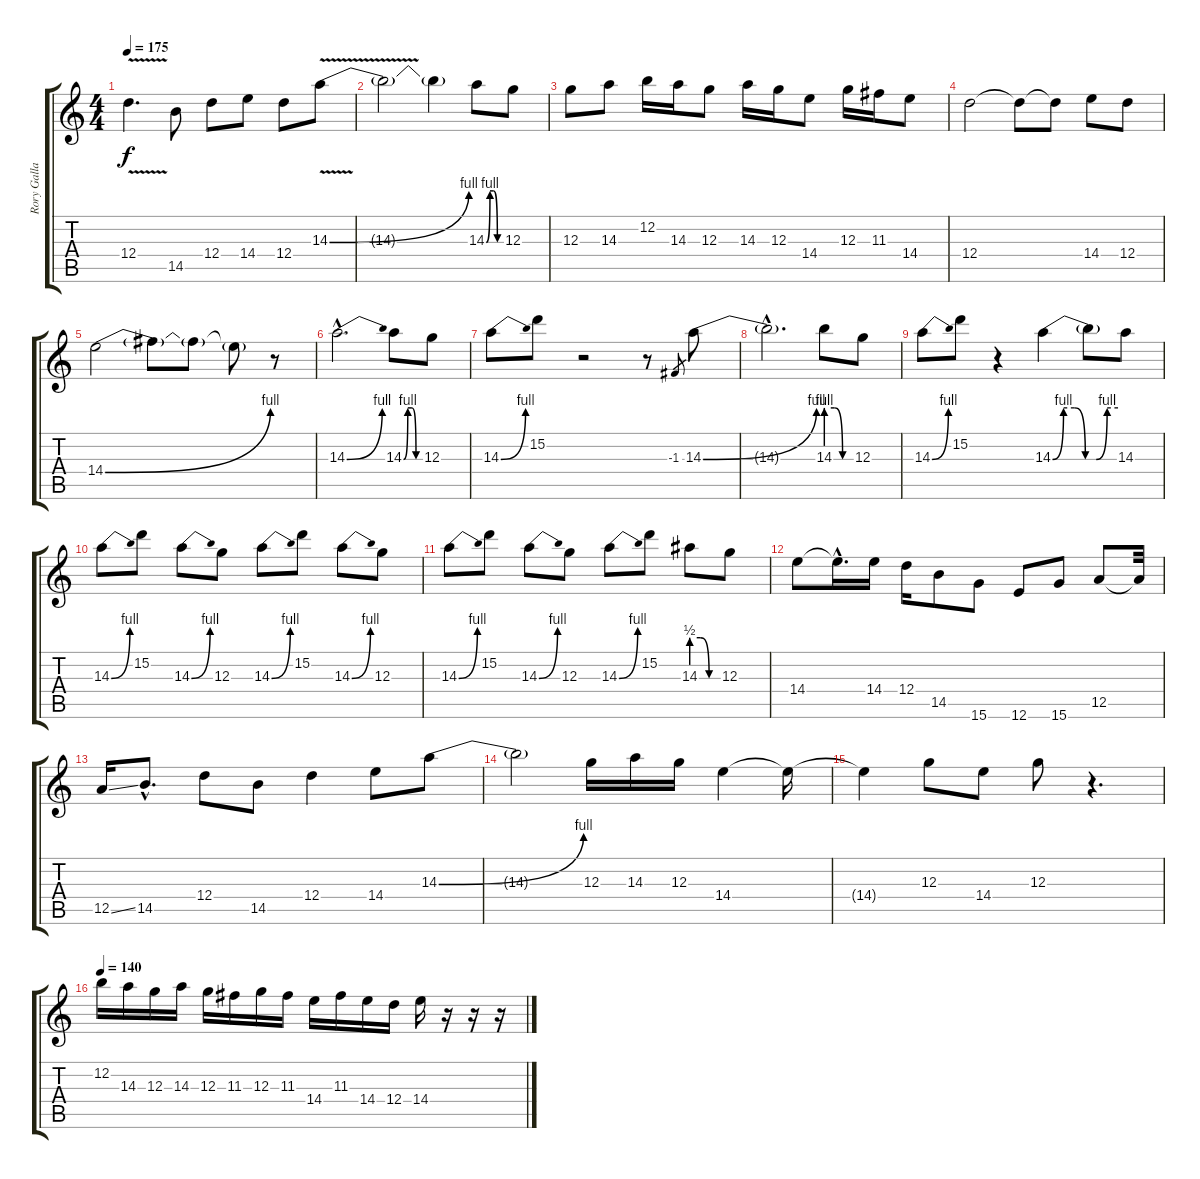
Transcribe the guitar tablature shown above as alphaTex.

\track ("Rory Gallagher" "Rory Galla") {instrument overdrivenguitar}
\staff {score tabs}
\tuning (E4 B3 G3 D3 A2 E2) {hide}
\ts (4 4)
\tempo 175
\clef g2
\ks c
12.4{v}.4{d dy f} 14.5.8 12.4.8 14.4.8 12.4.8 14.3{be (bend 0 0 60 4) v}.8 |
14.3{t}.2 14.3{t}.4 14.3{be (custom 0 0 15 4 30 4 45 0 60 0)}.8 12.3.8 |
12.3.8 14.3.8 12.2.16 14.3.16 12.3.8 14.3.16 12.3.16 14.4.8 12.3.16 11.3.16 14.4.8 |
12.4.2 12.4{t}.8 12.4{t}.8 14.4.8 12.4.8 |
14.4{be (bend 0 0 60 4)}.2 14.4{t}.8 14.4{t}.8 14.4{t}.8 r.8 |
14.3{be (bend 0 0 60 4) hac}.2{d} 14.3{be (custom 0 0 15 4 30 4 45 0 60 0)}.8 12.3.8 |
14.3{be (bend 0 0 60 4)}.8 15.2.8 r.2 r.8 -1.3.8{gr} 14.3{be (bend 0 0 60 4)}.8 |
14.3{hac t}.2{d} 14.3{be (custom 0 4 20 4 40 0 60 0)}.8 12.3.8 |
14.3{be (bend 0 0 60 4)}.8 15.2.8 r.4 14.3{be (custom 0 0 10 4 20 4 30 0 40 0 50 4 60 4)}.4 14.3{t}.8 14.3.8 |
14.3{be (bend 0 0 60 4)}.8 15.2.8 14.3{be (bend 0 0 60 4)}.8 12.3.8 14.3{be (bend 0 0 60 4)}.8 15.2.8 14.3{be (bend 0 0 60 4)}.8 12.3.8 |
14.3{be (bend 0 0 60 4)}.8 15.2.8 14.3{be (bend 0 0 60 4)}.8 12.3.8 14.3{be (bend 0 0 60 4)}.8 15.2.8 14.3{be (custom 0 2 20 2 40 0 60 0)}.8 12.3.8 |
14.4.8 14.4{hac t}.16{d} 14.4.16 12.4.16 14.5.8 15.6.8 12.6.8 15.6.8 12.5.8 12.5{t}.32 |
12.5{ss}.16 14.5{hac}.8{d} 12.4.8 14.5.8 12.4.4 14.4.8 14.3{be (bend 0 0 60 4)}.8 |
14.3{t}.2 12.3.16 14.3.16 12.3.16 14.4.4 14.4{t}.16 |
14.4{t}.4 12.3.8 14.4.8 12.3.8 r.4{d} |
\tempo 140
12.2.16 14.3.16 12.3.16 14.3.16 12.3.16 11.3.16 12.3.16 11.3.16 14.4.16 11.3.16 14.4.16 12.4.16 14.4.16 r.16 r.16 r.16
